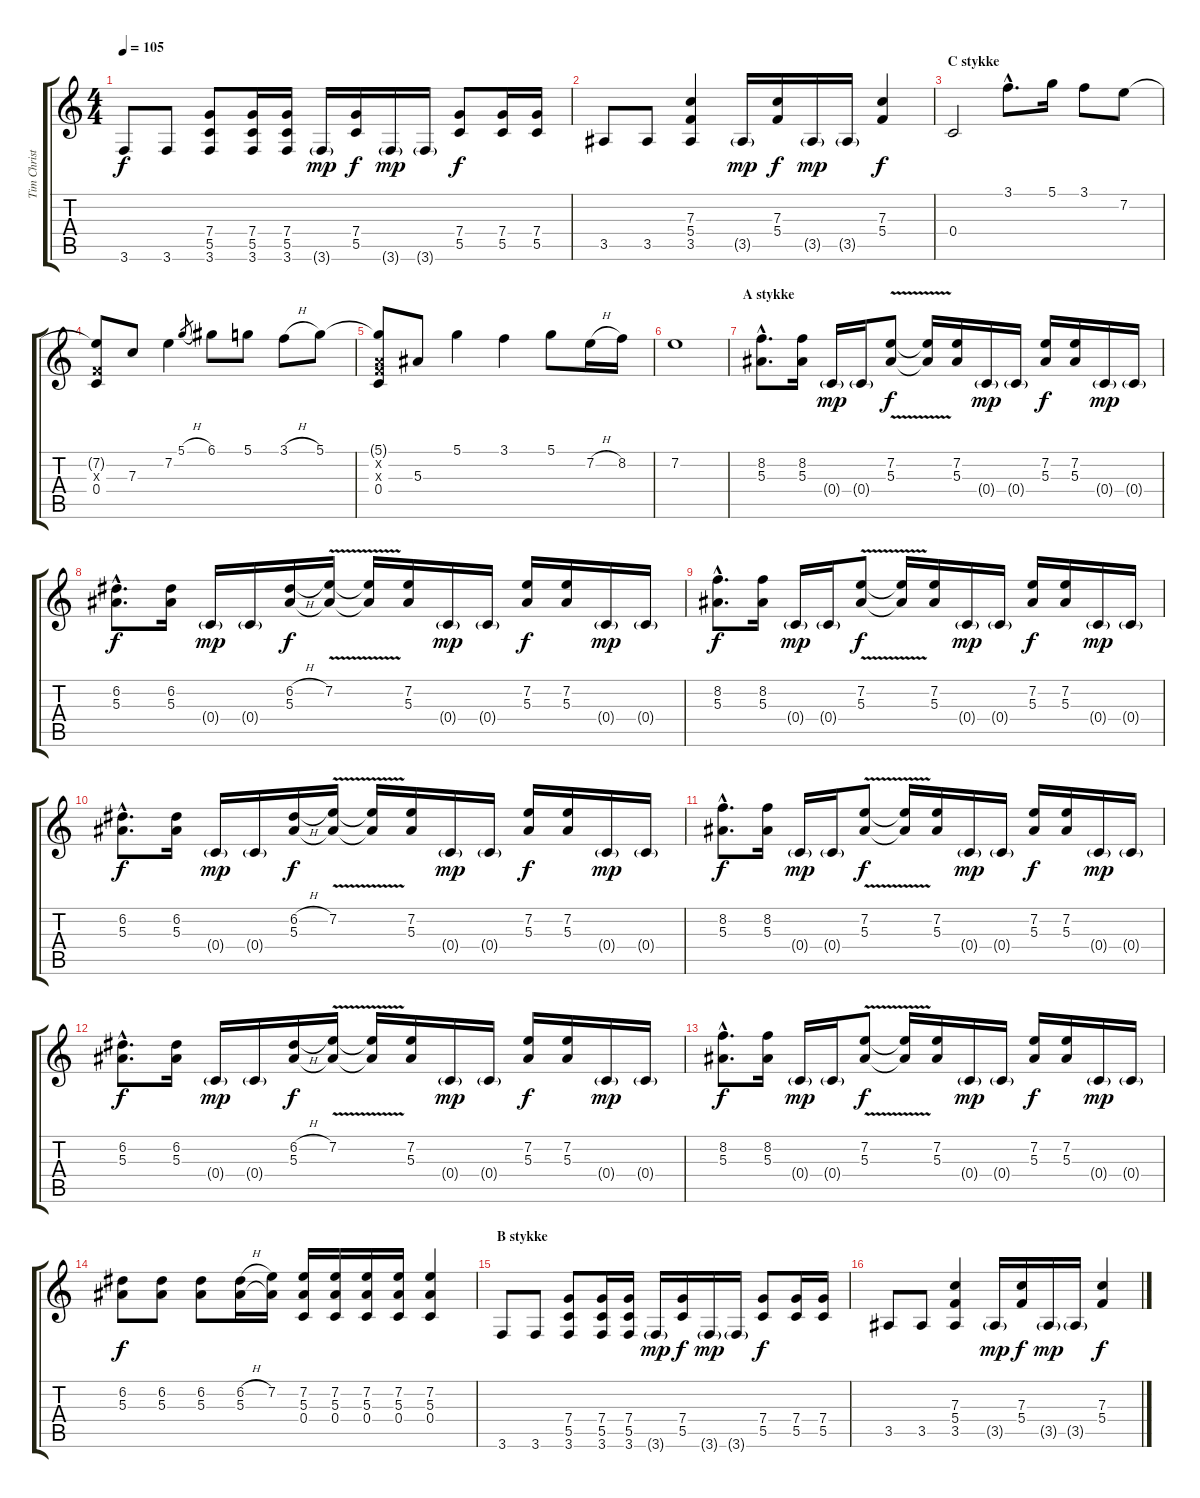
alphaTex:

\track ("Tim Christensen (Guitar 2)" "Tim Christ") {instrument distortionguitar}
\staff {score tabs}
\tuning (D4 A3 F3 C3 G2 D2) {hide}
\ts (4 4)
\tempo 105
\clef g2
\ks c
3.6.8{dy f} 3.6.8 (7.4 5.5 3.6).8 (7.4 5.5 3.6).16 (7.4 5.5 3.6).16 3.6{g}.16{dy mp} (7.4 5.5).16{dy f} 3.6{g}.16{dy mp} 3.6{g}.16 (7.4 5.5).8{dy f} (7.4 5.5).16 (7.4 5.5).16 |
3.5.8 3.5.8 (7.3 5.4 3.5).4 3.5{g}.16{dy mp} (7.3 5.4).16{dy f} 3.5{g}.16{dy mp} 3.5{g}.16 (7.3 5.4).4{dy f} |
\section ("" "C stykke")
0.4.2 3.1{hac}.8{d} 5.1.16 3.1.8 7.2.8 |
(7.2{t} 0.3{x} 0.4).8 7.3.8 7.2.4 5.1{h}.8{gr} 6.1.8 5.1.8 3.1{h}.8 5.1.8 |
(5.1{t} 0.2{x} 0.3{x} 0.4).8 5.3.8 5.1.4 3.1.4 5.1.8 7.2{h}.16 8.2.16 |
7.2.1 |
\section ("" "A stykke")
(8.2{hac} 5.3{hac}).8{d} (8.2 5.3).16 0.4{g}.16{dy mp} 0.4{g}.16 (7.2{v} 5.3{v}).8{dy f} (7.2{t} 5.3{t}).16 (7.2 5.3).16 0.4{g}.16{dy mp} 0.4{g}.16 (7.2 5.3).16{dy f} (7.2 5.3).16 0.4{g}.16{dy mp} 0.4{g}.16 |
(6.2{hac} 5.3{hac}).8{d dy f} (6.2 5.3).16 0.4{g}.16{dy mp} 0.4{g}.16 (6.2{h} 5.3).16{dy f} (7.2{v} 5.3{v t}).16 (7.2{t} 5.3{t}).16 (7.2 5.3).16 0.4{g}.16{dy mp} 0.4{g}.16 (7.2 5.3).16{dy f} (7.2 5.3).16 0.4{g}.16{dy mp} 0.4{g}.16 |
(8.2{hac} 5.3{hac}).8{d dy f} (8.2 5.3).16 0.4{g}.16{dy mp} 0.4{g}.16 (7.2{v} 5.3{v}).8{dy f} (7.2{t} 5.3{t}).16 (7.2 5.3).16 0.4{g}.16{dy mp} 0.4{g}.16 (7.2 5.3).16{dy f} (7.2 5.3).16 0.4{g}.16{dy mp} 0.4{g}.16 |
(6.2{hac} 5.3{hac}).8{d dy f} (6.2 5.3).16 0.4{g}.16{dy mp} 0.4{g}.16 (6.2{h} 5.3).16{dy f} (7.2{v} 5.3{v t}).16 (7.2{t} 5.3{t}).16 (7.2 5.3).16 0.4{g}.16{dy mp} 0.4{g}.16 (7.2 5.3).16{dy f} (7.2 5.3).16 0.4{g}.16{dy mp} 0.4{g}.16 |
(8.2{hac} 5.3{hac}).8{d dy f} (8.2 5.3).16 0.4{g}.16{dy mp} 0.4{g}.16 (7.2{v} 5.3{v}).8{dy f} (7.2{t} 5.3{t}).16 (7.2 5.3).16 0.4{g}.16{dy mp} 0.4{g}.16 (7.2 5.3).16{dy f} (7.2 5.3).16 0.4{g}.16{dy mp} 0.4{g}.16 |
(6.2{hac} 5.3{hac}).8{d dy f} (6.2 5.3).16 0.4{g}.16{dy mp} 0.4{g}.16 (6.2{h} 5.3).16{dy f} (7.2{v} 5.3{v t}).16 (7.2{t} 5.3{t}).16 (7.2 5.3).16 0.4{g}.16{dy mp} 0.4{g}.16 (7.2 5.3).16{dy f} (7.2 5.3).16 0.4{g}.16{dy mp} 0.4{g}.16 |
(8.2{hac} 5.3{hac}).8{d dy f} (8.2 5.3).16 0.4{g}.16{dy mp} 0.4{g}.16 (7.2{v} 5.3{v}).8{dy f} (7.2{t} 5.3{t}).16 (7.2 5.3).16 0.4{g}.16{dy mp} 0.4{g}.16 (7.2 5.3).16{dy f} (7.2 5.3).16 0.4{g}.16{dy mp} 0.4{g}.16 |
(6.2 5.3).8{dy f} (6.2 5.3).8 (6.2 5.3).8 (6.2{h} 5.3).16 (7.2 5.3{t}).16 (7.2 5.3 0.4).16 (7.2 5.3 0.4).16 (7.2 5.3 0.4).16 (7.2 5.3 0.4).16 (7.2 5.3 0.4).4 |
\section ("" "B stykke")
3.6.8 3.6.8 (7.4 5.5 3.6).8 (7.4 5.5 3.6).16 (7.4 5.5 3.6).16 3.6{g}.16{dy mp} (7.4 5.5).16{dy f} 3.6{g}.16{dy mp} 3.6{g}.16 (7.4 5.5).8{dy f} (7.4 5.5).16 (7.4 5.5).16 |
3.5.8 3.5.8 (7.3 5.4 3.5).4 3.5{g}.16{dy mp} (7.3 5.4).16{dy f} 3.5{g}.16{dy mp} 3.5{g}.16 (7.3 5.4).4{dy f}
